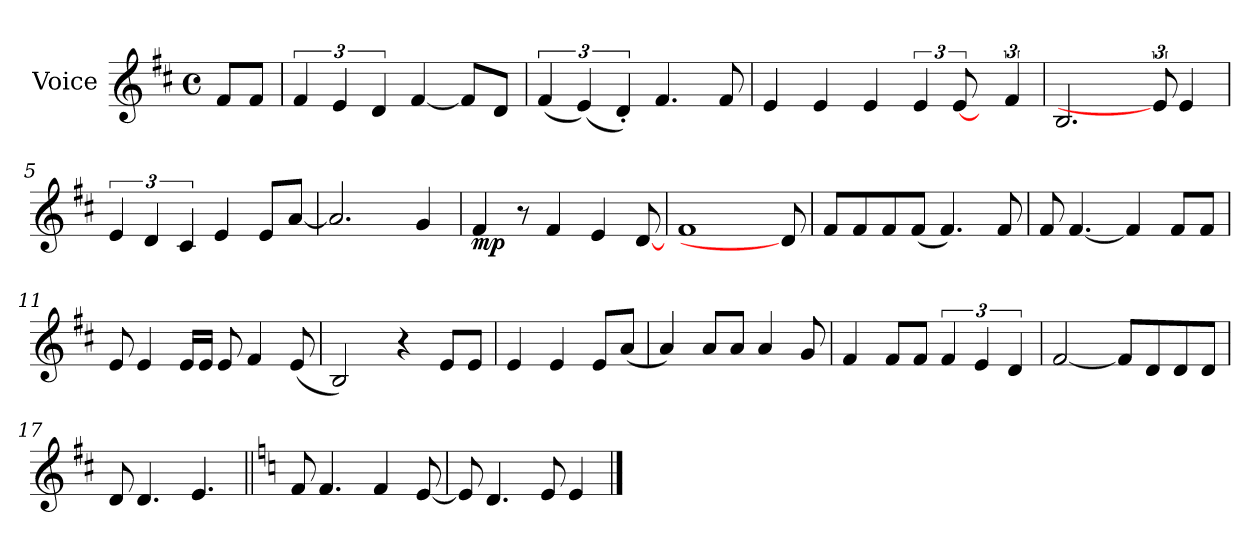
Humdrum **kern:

**kern	**dynam
*part1	*part1
*staff1	*staff1
*I"Voice	*
*I'V	*
*clefG2	*
*k[f#c#]	*
*M4/4	*
*met(c)	*
=	=
8f#/L	.
8f#/J	.
=1	=1
6f#/	.
6e/	.
6d/	.
[4f#/	.
8f#/L]	.
8d/J	.
=2	=2
(>6f#/	.
(>6e/)	.
6d'/)	.
4.f#/	.
8f#/	.
=3	=3
4e/	.
4e/	.
4e/	.
6e/	.
[12e/	.
12ryy	.
6f#/	.
!!LO:LB:g=z
=4	=4
2.B/	.
12e/]	.
4e/	.
=5	=5
6e/	.
6d/	.
6c#/	.
4e/	.
8e/L	.
[8a/J	.
=6	=6
2.a/]	.
4g/	.
=7	=7
!	!LO:DY:b
4f#/	mp
8r	.
4f#/	.
4e/	.
[8d/	.
!!LO:LB:g=z
=8	=8
1f#	.
8d/]	.
=9	=9
8f#/L	.
8f#/	.
8f#/	.
(<8f#/J	.
4.f#/)	.
8f#/	.
=10	=10
8f#/	.
[4.f#/	.
4f#/]	.
8f#/L	.
8f#/J	.
!!LO:LB:g=z
=11	=11
8e/	.
4e/	.
16e/LL	.
16e/JJ	.
8e/	.
4f#/	.
(<8e/	.
=12	=12
2B/)	.
4r	.
8e/L	.
8e/J	.
=13	=13
4e/	.
4e/	.
8e/L	.
(<8a/J	.
!!LO:LB:g=z
=14	=14
4a/)	.
8a/L	.
8a/J	.
4a/	.
8g/	.
=15	=15
4f#/	.
8f#/L	.
8f#/J	.
6f#/	.
6e/	.
6d/	.
=16	=16
[2f#/	.
8f#/L]	.
8d/	.
8d/	.
8d/J	.
=17	=17
8d/	.
4.d/	.
4.e/	.
!!LO:LB:g=z
=18||	=18||
*k[]	*
8f/	.
4.f/	.
4f/	.
[8e/	.
=19	=19
8e/]	.
4.d/	.
8e/	.
4e/	.
==	==
*-	*-
